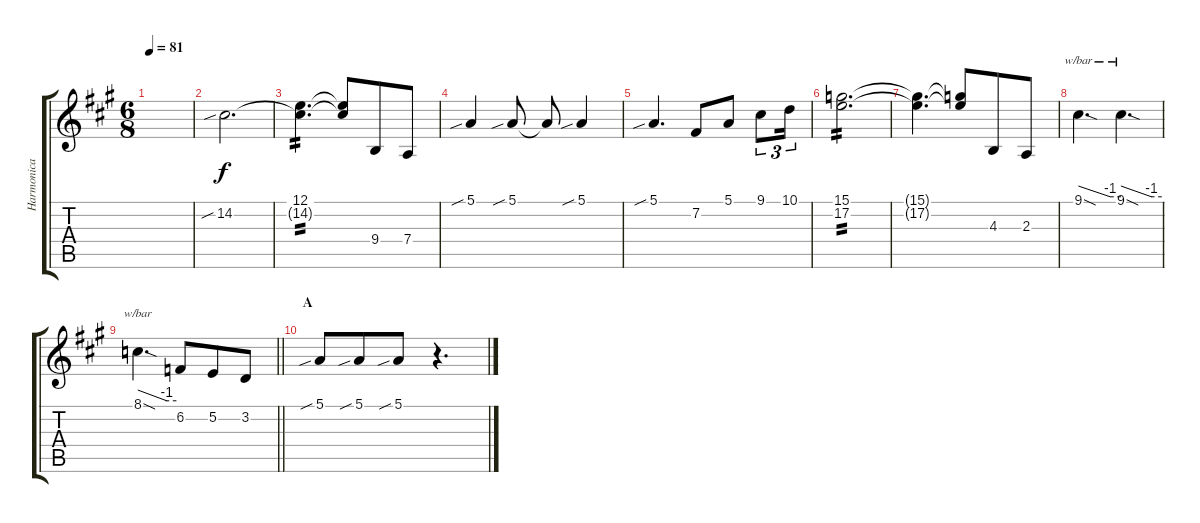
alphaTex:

\track ("Harmonica" "Harmonica") {instrument harmonica}
\staff {score tabs}
\tuning (E4 B3 G3 D3 A2 E2) {hide}
\ts (6 8)
\tempo 81
\clef g2
\ks a
|
14.2{sib}.2{d} |
(12.1 14.2{t}).4{d tp 2} (12.1{t} 14.2{t}).8 9.4.8 7.4.8 |
5.1{sib}.4 5.1{sib}.8 5.1{t}.8 5.1{sib}.4 |
5.1{sib}.4{d} 7.2.8 5.1.8 9.1.8{tu (3 2)} 10.1.16{tu (3 2)} |
(15.1 17.2).2{d tp 2} |
(15.1{t} 17.2{t}).4{d} (15.1{t} 17.2{t}).8 4.3.8 2.3.8 |
9.1{sod}.4{d tbe (custom default 0 0 45 -4 60 -4)} 9.1{sod}.4{d tbe (custom default 0 0 45 -4 60 -4)} |
\barLineRight lightlight
8.1{sod}.4{d tbe (custom default 0 0 45 -4 60 -4)} 6.2.8 5.2.8 3.2.8 |
\section ("" "A")
5.1{sib}.8 5.1{sib}.8 5.1{sib}.8 r.4{d}
